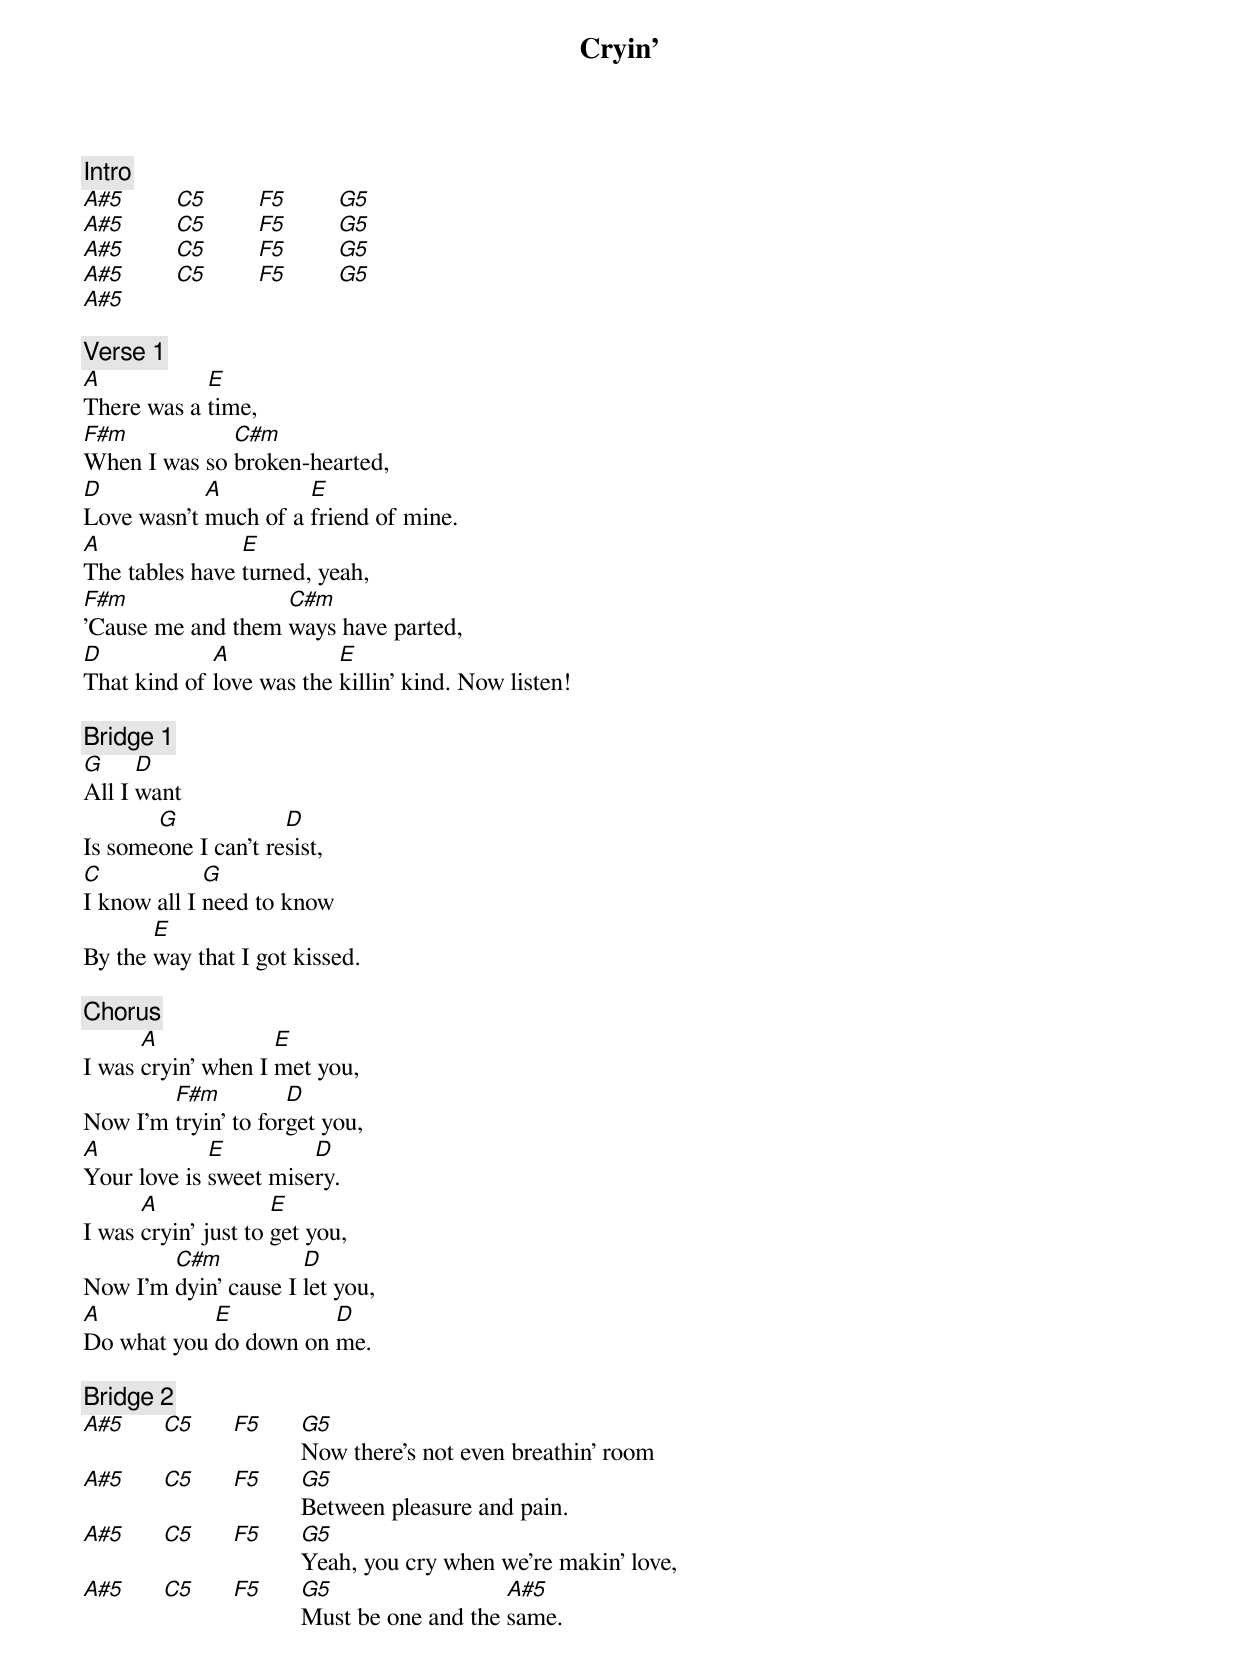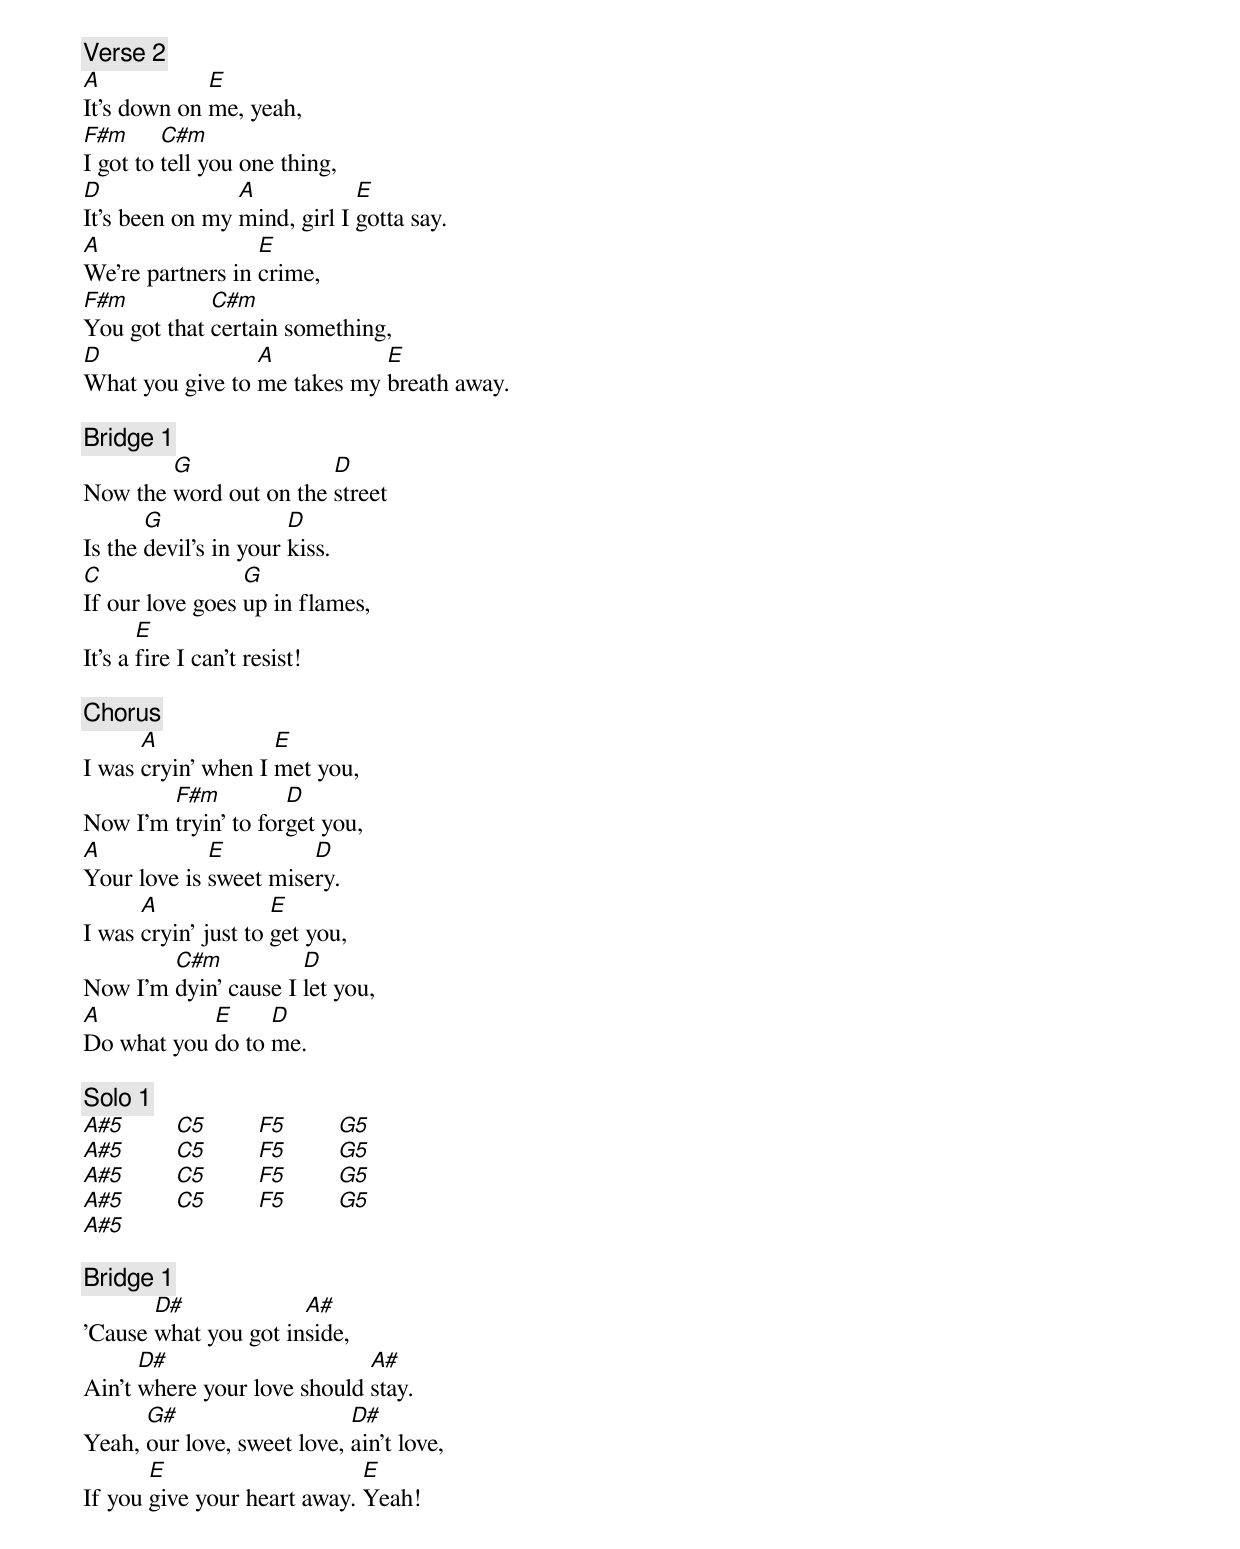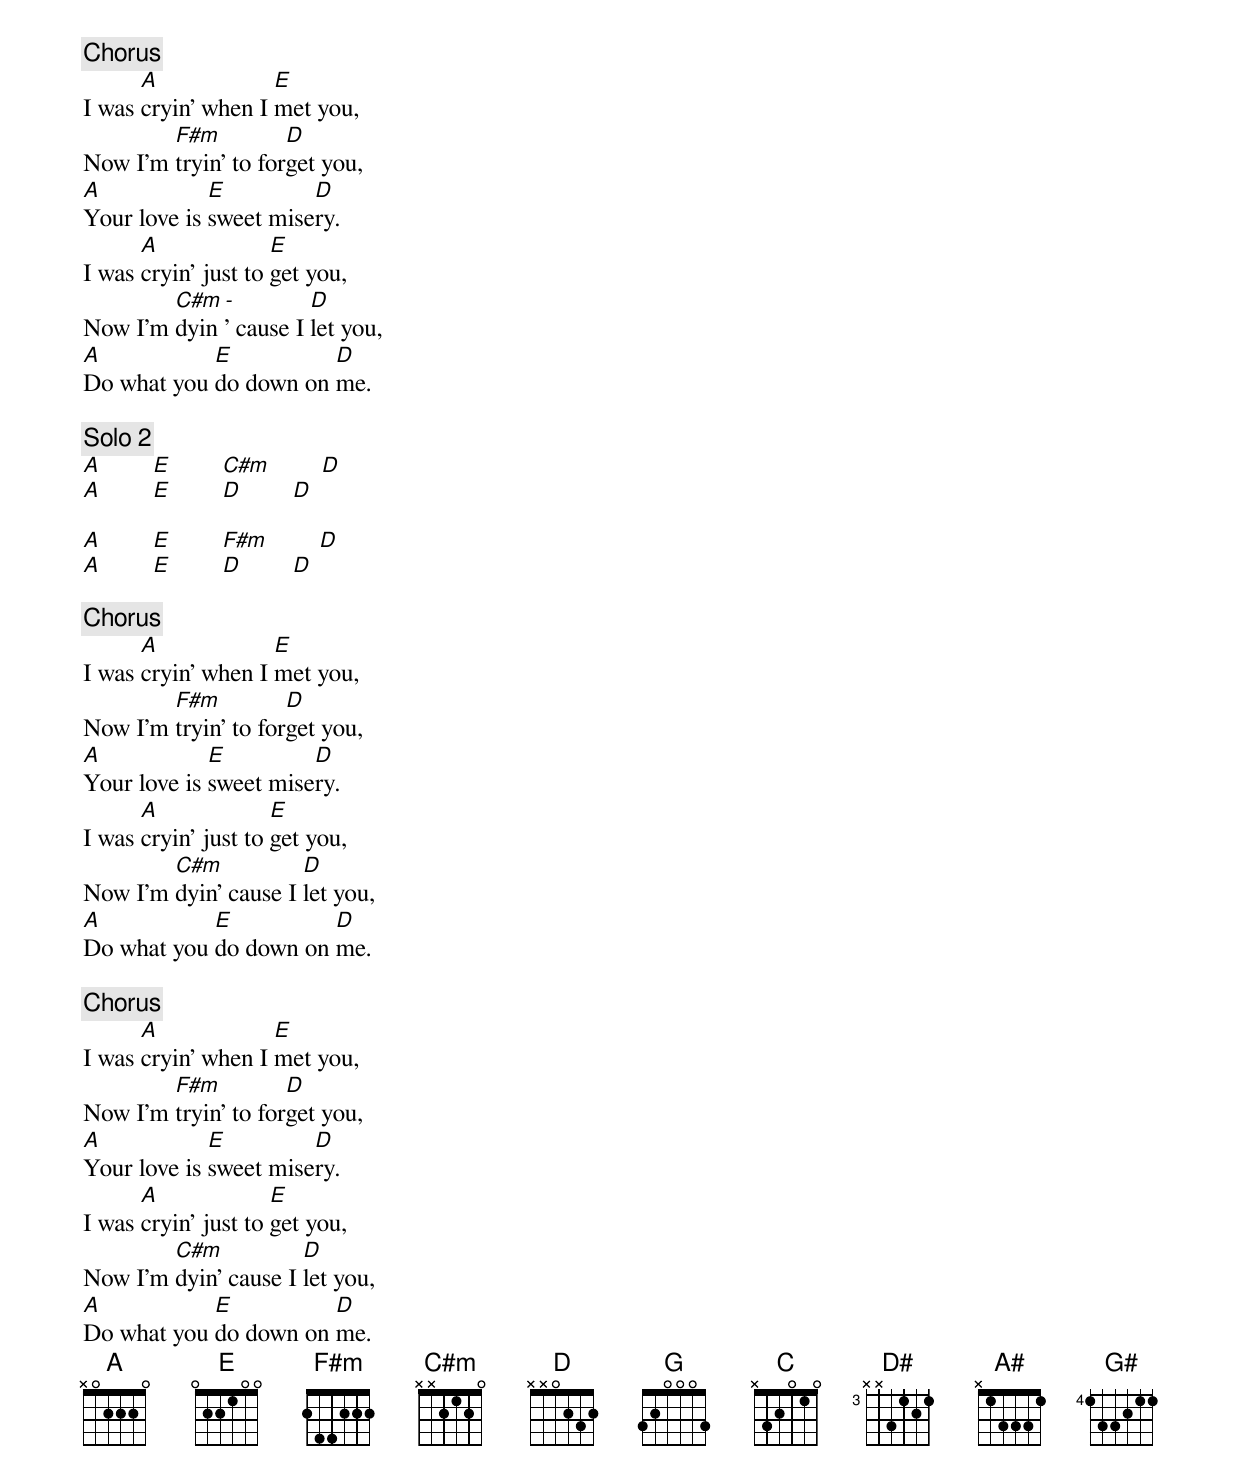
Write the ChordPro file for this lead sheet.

{title: Cryin'}
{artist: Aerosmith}
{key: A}
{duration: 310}
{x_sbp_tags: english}

{c: Intro}
[A#5]        [C5]        [F5]        [G5]
[A#5]        [C5]        [F5]        [G5]
[A#5]        [C5]        [F5]        [G5]
[A#5]        [C5]        [F5]        [G5]
[A#5]

{c: Verse 1}
[A]There was a [E]time,
[F#m]When I was so [C#m]broken-hearted,
[D]Love wasn't [A]much of a [E]friend of mine.
[A]The tables have [E]turned, yeah,
[F#m]'Cause me and them [C#m]ways have parted,
[D]That kind of [A]love was the [E]killin' kind. Now listen!

{c: Bridge 1}
[G]All I [D]want
Is some[G]one I can't re[D]sist,
[C]I know all I [G]need to know
By the [E]way that I got kissed.

{c: Chorus}
I was [A]cryin' when I [E]met you,
Now I'm [F#m]tryin' to for[D]get you,
[A]Your love is [E]sweet mise[D]ry.
I was [A]cryin' just to [E]get you,
Now I'm [C#m]dyin' cause I [D]let you,
[A]Do what you [E]do down on [D]me.

{c: Bridge 2}
[A#5]      [C5]      [F5]      [G5]Now there's not even breathin' room
[A#5]      [C5]      [F5]      [G5]Between pleasure and pain.
[A#5]      [C5]      [F5]      [G5]Yeah, you cry when we're makin' love,
[A#5]      [C5]      [F5]      [G5]Must be one and the [A#5]same.

{c: Verse 2}
[A]It's down on [E]me, yeah,
[F#m]I got to [C#m]tell you one thing,
[D]It's been on my [A]mind, girl I [E]gotta say.
[A]We're partners in [E]crime,
[F#m]You got that [C#m]certain something,
[D]What you give to [A]me takes my [E]breath away.

{c: Bridge 1}
Now the [G]word out on the [D]street
Is the [G]devil's in your [D]kiss.
[C]If our love goes [G]up in flames,
It's a [E]fire I can't resist!

{c: Chorus}
I was [A]cryin' when I [E]met you,
Now I'm [F#m]tryin' to for[D]get you,
[A]Your love is [E]sweet mise[D]ry.
I was [A]cryin' just to [E]get you,
Now I'm [C#m]dyin' cause I [D]let you,
[A]Do what you [E]do to [D]me.

{c: Solo 1}
[A#5]        [C5]        [F5]        [G5]
[A#5]        [C5]        [F5]        [G5]
[A#5]        [C5]        [F5]        [G5]
[A#5]        [C5]        [F5]        [G5]
[A#5]

{c: Bridge 1}
'Cause [D#]what you got in[A#]side,
Ain't [D#]where your love should [A#]stay.
Yeah, [G#]our love, sweet love, [D#]ain't love,
If you [E]give your heart away. [E]Yeah!

{c: Chorus}
I was [A]cryin' when I [E]met you,
Now I'm [F#m]tryin' to for[D]get you,
[A]Your love is [E]sweet mise[D]ry.
I was [A]cryin' just to [E]get you,
Now I'm [C#m]dyin[-]' cause I [D]let you,
[A]Do what you [E]do down on [D]me.

{c: Solo 2}
[A]        [E]        [C#m]        [D]
[A]        [E]        [D]        [D]

[A]        [E]        [F#m]        [D]
[A]        [E]        [D]        [D]

{c: Chorus}
I was [A]cryin' when I [E]met you,
Now I'm [F#m]tryin' to for[D]get you,
[A]Your love is [E]sweet mise[D]ry.
I was [A]cryin' just to [E]get you,
Now I'm [C#m]dyin' cause I [D]let you,
[A]Do what you [E]do down on [D]me.

{c: Chorus}
I was [A]cryin' when I [E]met you,
Now I'm [F#m]tryin' to for[D]get you,
[A]Your love is [E]sweet mise[D]ry.
I was [A]cryin' just to [E]get you,
Now I'm [C#m]dyin' cause I [D]let you,
[A]Do what you [E]do down on [D]me.
